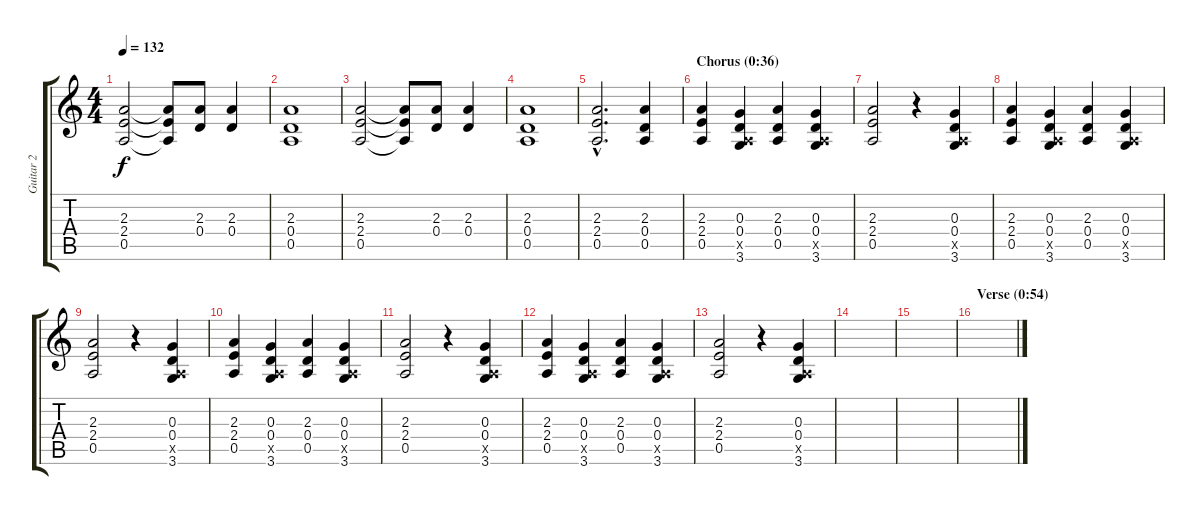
\track ("Guitar 2" "Guitar 2") {instrument overdrivenguitar}
\staff {score tabs}
\tuning (E4 B3 G3 D3 A2 E2) {hide}
\ts (4 4)
\tempo 132
\clef g2
\ks aminor
(2.3 2.4 0.5).2{dy f} (2.3{t} 2.4{t} 0.5{t}).8 (2.3 0.4).8 (2.3 0.4).4 |
(2.3 0.4 0.5).1 |
(2.3 2.4 0.5).2 (2.3{t} 2.4{t} 0.5{t}).8 (2.3 0.4).8 (2.3 0.4).4 |
(2.3 0.4 0.5).1 |
(2.3{hac} 2.4{hac} 0.5{hac}).2{d} (2.3 0.4 0.5).4 |
\section ("" "Chorus (0:36)")
(2.3 2.4 0.5).4{volume 14} (0.3 0.4 0.5{x} 3.6).4 (2.3 0.4 0.5).4 (0.3 0.4 0.5{x} 3.6).4 |
(2.3 2.4 0.5).2 r.4 (0.3 0.4 0.5{x} 3.6).4 |
(2.3 2.4 0.5).4 (0.3 0.4 0.5{x} 3.6).4 (2.3 0.4 0.5).4 (0.3 0.4 0.5{x} 3.6).4 |
(2.3 2.4 0.5).2 r.4 (0.3 0.4 0.5{x} 3.6).4 |
(2.3 2.4 0.5).4 (0.3 0.4 0.5{x} 3.6).4 (2.3 0.4 0.5).4 (0.3 0.4 0.5{x} 3.6).4 |
(2.3 2.4 0.5).2 r.4 (0.3 0.4 0.5{x} 3.6).4 |
(2.3 2.4 0.5).4 (0.3 0.4 0.5{x} 3.6).4 (2.3 0.4 0.5).4 (0.3 0.4 0.5{x} 3.6).4 |
(2.3 2.4 0.5).2 r.4 (0.3 0.4 0.5{x} 3.6).4 |
|
|
\section ("" "Verse (0:54)")
